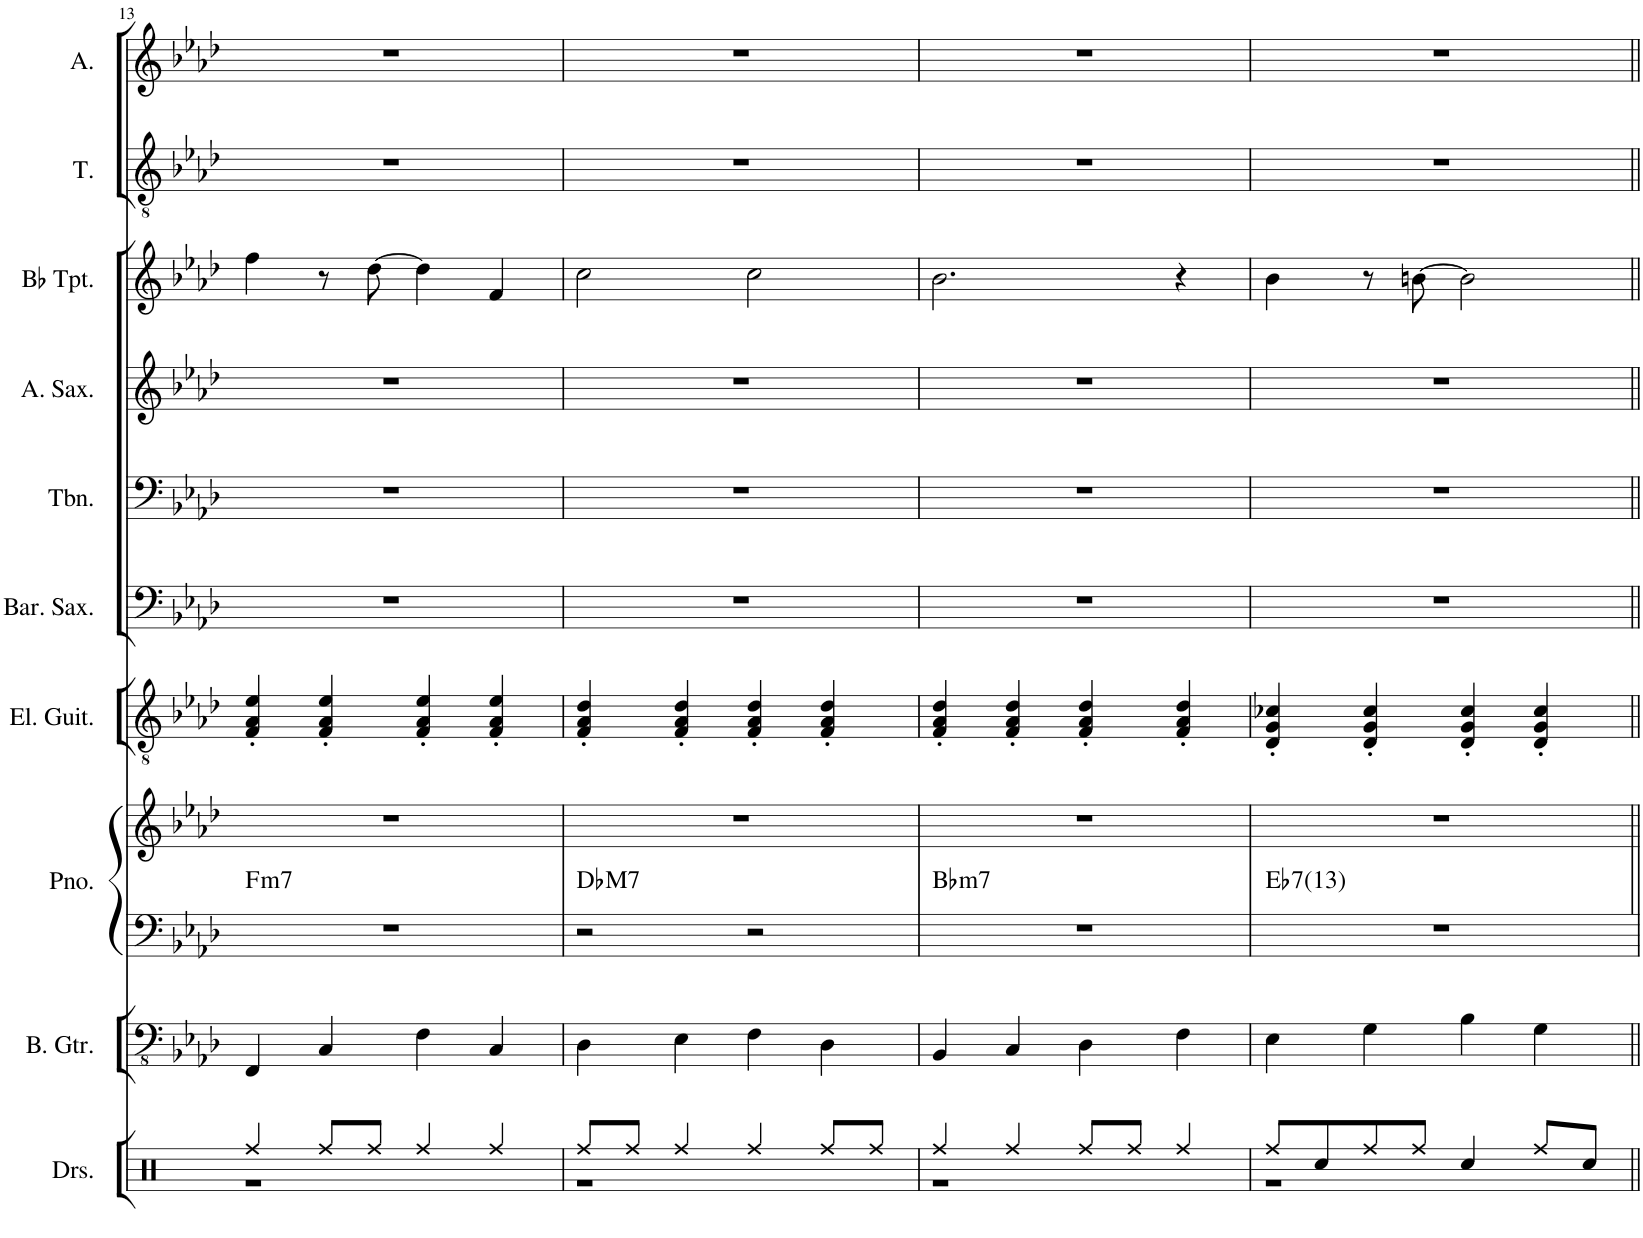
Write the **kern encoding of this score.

**kern	**kern	**kern	**kern	**harte	**kern	**kern	**kern	**kern	**kern	**kern	**kern
*part10	*part9	*part8	*part8	*part8	*part7	*part6	*part5	*part4	*part3	*part2	*part1
*staff11	*staff10	*staff9	*staff8	*	*staff7	*staff6	*staff5	*staff4	*staff3	*staff2	*staff1
*I"Drumset	*I"Bass Guitar	*I"Piano	*	*	*I"Electric Guitar	*I"Baritone Saxophone	*I"Trombone	*I"Alto Saxophone	*I"Bb Trumpet	*I"Tenor	*I"Alto
*I'Drs.	*I'B. Gtr.	*I'Pno.	*	*	*I'El. Guit.	*I'Bar. Sax.	*I'Tbn.	*I'A. Sax.	*I'Bb Tpt.	*I'T.	*I'A.
!!LO:PB:g=z
*clefX	*clefFv4	*clefF4	*clefG2	*	*clefGv2	*clefF4	*clefF4	*clefG2	*clefG2	*clefGv2	*clefG2
*	*	*	*	*	*	*ITrd12c21	*	*ITrd5c9	*ITrd1c2	*	*
*k[]	*k[b-e-a-d-]	*k[b-e-a-d-]	*k[b-e-a-d-]	*	*k[b-e-a-d-]	*k[b-e-a-d-]	*k[b-e-a-d-]	*k[b-e-a-d-]	*k[b-e-a-d-]	*k[b-e-a-d-]	*k[b-e-a-d-]
*M2/2	*M2/2	*M2/2	*M2/2	*	*M2/2	*M2/2	*M2/2	*M2/2	*M2/2	*M2/2	*M2/2
*met(c|)	*met(c|)	*met(c|)	*met(c|)	*	*met(c|)	*met(c|)	*met(c|)	*met(c|)	*met(c|)	*met(c|)	*met(c|)
=13	=13	=13	=13	=13	=13	=13	=13	=13	=13	=13	=13
*^	*	*	*	*	*	*	*	*	*	*	*
!	!	!	!	!	!LO:H:kt=m7	!	!	!	!	!	!	!
4Rff/	1r	4FFF/	1r	1r	F:min7	4F/' 4A-/' 4e-/'	1r	1r	1r	4ff\	1r	1r
8Rff/L	.	4CC/	.	.	.	4F/' 4A-/' 4e-/'	.	.	.	8r	.	.
8Rff/J	.	.	.	.	.	.	.	.	.	[8dd-\	.	.
4Rff/	.	4FF\	.	.	.	4F/' 4A-/' 4e-/'	.	.	.	4dd-\]	.	.
4Rff/	.	4CC/	.	.	.	4F/' 4A-/' 4e-/'	.	.	.	4f/	.	.
=14	=14	=14	=14	=14	=14	=14	=14	=14	=14	=14	=14	=14
!	!	!	!	!	!LO:H:kt=M7	!	!	!	!	!	!	!
8Rff/L	1r	4DD-\	2r	1r	Db:maj7	4F/' 4A-/' 4d-/'	1r	1r	1r	2cc\	1r	1r
8Rff/J	.	.	.	.	.	.	.	.	.	.	.	.
4Rff/	.	4EE-\	.	.	.	4F/' 4A-/' 4d-/'	.	.	.	.	.	.
4Rff/	.	4FF\	2r	.	.	4F/' 4A-/' 4d-/'	.	.	.	2cc\	.	.
8Rff/L	.	4DD-\	.	.	.	4F/' 4A-/' 4d-/'	.	.	.	.	.	.
8Rff/J	.	.	.	.	.	.	.	.	.	.	.	.
=15	=15	=15	=15	=15	=15	=15	=15	=15	=15	=15	=15	=15
!	!	!	!	!	!LO:H:kt=m7	!	!	!	!	!	!	!
4Rff/	1r	4BBB-/	1r	1r	Bb:min7	4F/' 4A-/' 4d-/'	1r	1r	1r	2.b-\	1r	1r
4Rff/	.	4CC/	.	.	.	4F/' 4A-/' 4d-/'	.	.	.	.	.	.
8Rff/L	.	4DD-\	.	.	.	4F/' 4A-/' 4d-/'	.	.	.	.	.	.
8Rff/J	.	.	.	.	.	.	.	.	.	.	.	.
4Rff/	.	4FF\	.	.	.	4F/' 4A-/' 4d-/'	.	.	.	4r	.	.
=16	=16	=16	=16	=16	=16	=16	=16	=16	=16	=16	=16	=16
!	!	!	!	!	!LO:H:kt=7	!	!	!	!	!	!	!
8Rff/L	1r	4EE-\	1r	1r	Eb:7(13)	4D-/' 4G/' 4c-X/'	1r	1r	1r	4b-\	1r	1r
8Rcc/	.	.	.	.	.	.	.	.	.	.	.	.
8Rff/	.	4GG\	.	.	.	4D-/' 4G/' 4c-/'	.	.	.	8r	.	.
8Rff/J	.	.	.	.	.	.	.	.	.	[8bn\	.	.
4Rcc/	.	4BB-\	.	.	.	4D-/' 4G/' 4c-/'	.	.	.	2b\]	.	.
8Rff/L	.	4GG\	.	.	.	4D-/' 4G/' 4c-/'	.	.	.	.	.	.
8Rcc/J	.	.	.	.	.	.	.	.	.	.	.	.
*v	*v	*	*	*	*	*	*	*	*	*	*	*
=||	=||	=||	=||	=||	=||	=||	=||	=||	=||	=||	=||
*-	*-	*-	*-	*-	*-	*-	*-	*-	*-	*-	*-
